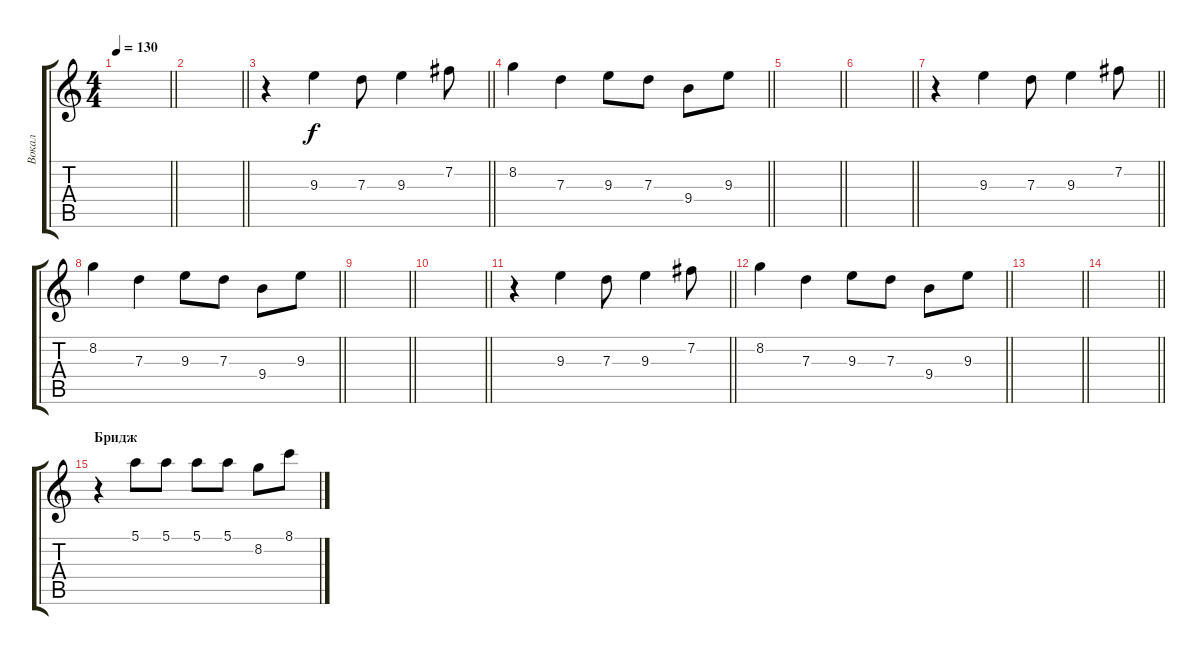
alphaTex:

\track ("Вокал" "Вокал") {instrument distortionguitar}
\staff {score tabs}
\tuning (E4 B3 G3 D3 A2 E2) {hide}
\ts (4 4)
\tempo 130
\clef g2
\barLineRight lightlight
\ks c
|
\barLineRight lightlight
|
\barLineRight lightlight
r.4 9.3.4 7.3.8 9.3.4 7.2.8 |
\barLineRight lightlight
8.2.4 7.3.4 9.3.8 7.3.8 9.4.8 9.3.8 |
\barLineRight lightlight
|
\barLineRight lightlight
|
\barLineRight lightlight
r.4 9.3.4 7.3.8 9.3.4 7.2.8 |
\barLineRight lightlight
8.2.4 7.3.4 9.3.8 7.3.8 9.4.8 9.3.8 |
\barLineRight lightlight
|
\barLineRight lightlight
|
\barLineRight lightlight
r.4 9.3.4 7.3.8 9.3.4 7.2.8 |
\barLineRight lightlight
8.2.4 7.3.4 9.3.8 7.3.8 9.4.8 9.3.8 |
\barLineRight lightlight
|
\barLineRight lightlight
|
\section ("" "Бридж")
r.4 5.1.8 5.1.8 5.1.8 5.1.8 8.2.8 8.1.8
